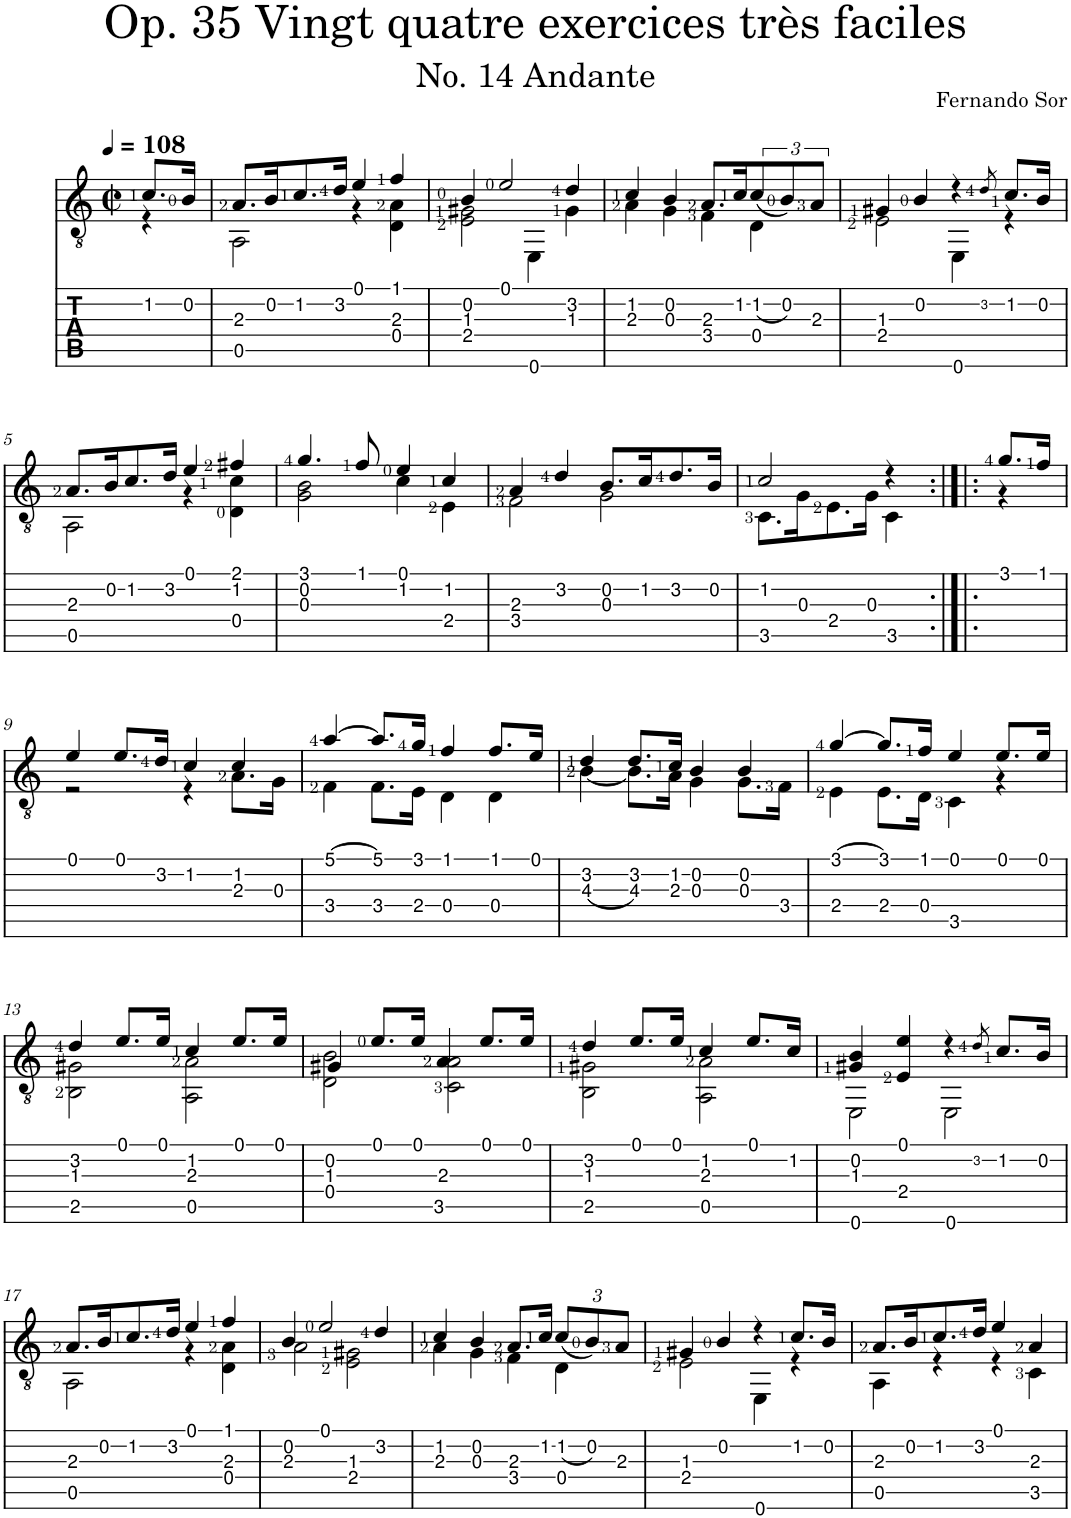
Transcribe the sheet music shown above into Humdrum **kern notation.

**kern	**kern
*part1	*part1
*staff2	*staff1
*I"Classical Guitar	*
*stria6	*
*	*clefGv2
*k[]	*k[]
*a:	*a:
*M2/2	*M2/2
*met(c|)	*met(c|)
*MM108	*MM108
=	=
*^	*^
8.cL	4r	8.c/L	4r
16BJk	.	16B/Jk	.
=1	=1	=1	=1
8.AL	2AA	8.A/L	2AA\
16BK	.	16B/K	.
8.c	.	8.c/	.
16dJk	.	16d/Jk	.
4e	4r	4e/	4r
4f	4D 4A	4f/	4D\ 4A\
=2	=2	=2	=2
4B	2E 2G#X	4B/	2E\ 2G#X\
2e	.	2e/	.
.	4EE	.	4EE\
4d	4G#	4d/	4G#\
=3	=3	=3	=3
4c	4A	4c/	4A\
4B	4G	4B/	4G\
8.AL	4F	8.A/L	4F\
16cK	.	16c/K	.
*Xbrackettup	*	*	*
12c	4D	(<12c/	4D\
12B	.	12B/)	.
12AJ	.	12A/J	.
=4	=4	=4	=4
4G#X	2E	4G#X/	2E\
4B	.	4B/	.
4r	4EE	4r	4EE\
qd	.	8qd/	.
8.cL	4r	8.c/L	4r
16BJk	.	16B/Jk	.
!!LO:LB:g=z	!!
=5	=5	=5	=5
8.AL	2AA	8.A/L	2AA\
16BK	.	16B/K	.
8.c	.	8.c/	.
16dJk	.	16d/Jk	.
4e	4r	4e/	4r
4f#X	4D 4c	4f#X/	4D\ 4c\
=6	=6	=6	=6
4.g	2G 2B	4.g/	2G\ 2B\
8f	.	8f/	.
4e	4c	4e/	4c\
4c	4E	4c/	4E\
=7	=7	=7	=7
4A	2F	4A/	2F\
4d	.	4d/	.
8.BL	2G	8.B/L	2G\
16cK	.	16c/K	.
8.d	.	8.d/	.
16BJk	.	16B/Jk	.
=8	=8	=8	=8
2c	8.CL	2c/	8.C\L
.	16GK	.	16G\K
.	8.E	.	8.E\
.	16GJk	.	16G\Jk
4r	4C	4r	4C\
=8X1:|!|:	=8X1:|!|:	=8X1:|!|:	=8X1:|!|:
8.gL	4r	8.g/L	4r
16fJk	.	16f/Jk	.
!!LO:LB:g=z	!!
=9	=9	=9	=9
4e	2r	4e/	2r
8.eL	.	8.e/L	.
16dJk	.	16d/Jk	.
4c	4r	4c/	4r
4c	8.AL	4c/	8.A\L
.	16GJk	.	16G\Jk
=10	=10	=10	=10
[4a	4F	[4a/	4F\
8.aL]	8.FL	8.a/L]	8.F\L
16gJk	16EJk	16g/Jk	16E\Jk
4f	4D	4f/	4D\
8.fL	4D	8.f/L	4D\
16eJk	.	16e/Jk	.
=11	=11	=11	=11
4d	[4B	4d/	[4B\
8.dL	8.BL]	8.d/L	8.B\L]
16cJk	16AJk	16c/Jk	16A\Jk
4B	4G	4B/	4G\
4B	8.GL	4B/	8.G\L
.	16FJk	.	16F\Jk
=12	=12	=12	=12
[4g	4E	[4g/	4E\
8.gL]	8.EL	8.g/L]	8.E\L
16fJk	16DJk	16f/Jk	16D\Jk
4e	4C	4e/	4C\
8.eL	4r	8.e/L	4r
16eJk	.	16e/Jk	.
!!LO:LB:g=z	!!
=13	=13	=13	=13
4d	2BB 2G#X	4d/	2BB\ 2G#X\
8.eL	.	8.e/L	.
16eJk	.	16e/Jk	.
4c	2AA 2A	4c/	2AA\ 2A\
8.eL	.	8.e/L	.
16eJk	.	16e/Jk	.
=14	=14	=14	=14
4G#X	2D 2B	4G#X/	2D\ 2B\
8.eL	.	8.e/L	.
16eJk	.	16e/Jk	.
4A	2C 2A	4A/	2C\ 2A\
8.eL	.	8.e/L	.
16eJk	.	16e/Jk	.
=15	=15	=15	=15
4d	2BB 2G#X	4d/	2BB\ 2G#X\
8.eL	.	8.e/L	.
16eJk	.	16e/Jk	.
4c	2AA 2A	4c/	2AA\ 2A\
8.eL	.	8.e/L	.
16cJk	.	16c/Jk	.
=16	=16	=16	=16
4G#X 4B	2EE	4G#X/ 4B/	2EE\
4E 4e	.	4E/ 4e/	.
4r	2EE	4r	2EE\
qd	.	8qd/	.
8.cL	.	8.c/L	.
16BJk	.	16B/Jk	.
!!LO:LB:g=z	!!
=17	=17	=17	=17
8.AL	2AA	8.A/L	2AA\
16BK	.	16B/K	.
8.c	.	8.c/	.
16dJk	.	16d/Jk	.
4e	4r	4e/	4r
4f	4D 4A	4f/	4D\ 4A\
=18	=18	=18	=18
4B	2A	4B/	2A\
2e	.	2e/	.
.	2E 2G#X	.	2E\ 2G#X\
4d	.	4d/	.
=19	=19	=19	=19
4c	4A	4c/	4A\
4B	4G	4B/	4G\
8.AL	4F	8.A/L	4F\
16cK	.	16c/Jk	.
*	*	*Xbrackettup	*
12c	4D	(<12c/L	4D\
12B	.	12B/)	.
12AJ	.	12A/J	.
=20	=20	=20	=20
4G#X	2E	4G#X/	2E\
4B	.	4B/	.
4r	4EE	4r	4EE\
8.cL	4r	8.c/L	4r
16BJk	.	16B/Jk	.
=21	=21	=21	=21
8.AL	4AA	8.A/L	4AA\
16BK	.	16B/K	.
8.c	4r	8.c/	4r
16dJk	.	16d/Jk	.
4e	4r	4e/	4r
4A	4C	4A/	4C\
*v	*v	*	*
*	*v	*v
=	=
*-	*-
